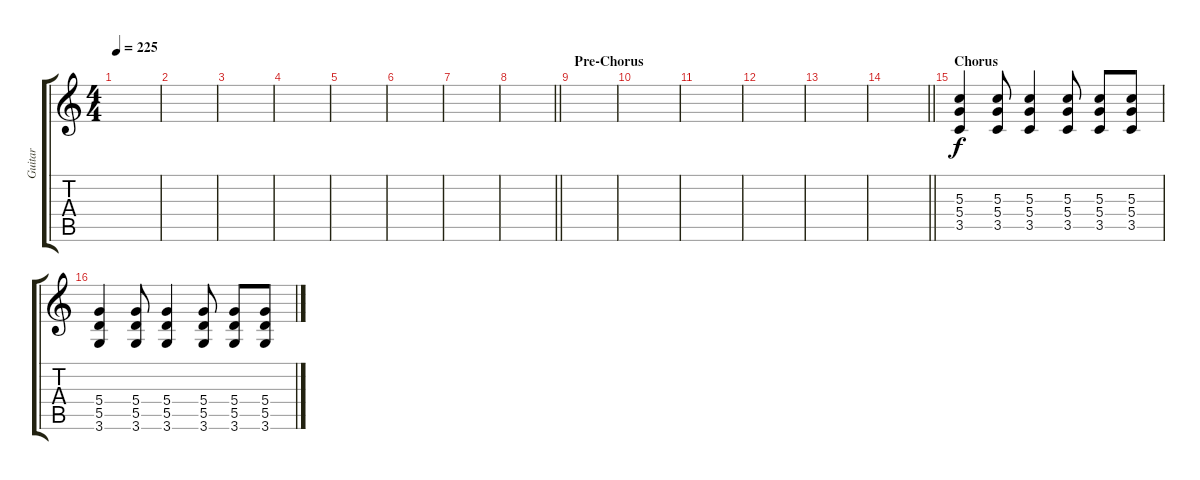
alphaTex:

\track ("Guitar" "Guitar") {instrument distortionguitar}
\staff {score tabs}
\tuning (E4 B3 G3 D3 A2 E2) {hide}
\ts (4 4)
\tempo 225
\clef g2
\ks c
|
|
|
|
|
|
|
\barLineRight lightlight
|
\section ("" "Pre-Chorus")
|
|
|
|
|
\barLineRight lightlight
|
\section ("" "Chorus")
(5.3 5.4 3.5).4 (5.3 5.4 3.5).8 (5.3 5.4 3.5).4 (5.3 5.4 3.5).8 (5.3 5.4 3.5).8 (5.3 5.4 3.5).8 |
(5.4 5.5 3.6).4 (5.4 5.5 3.6).8 (5.4 5.5 3.6).4 (5.4 5.5 3.6).8 (5.4 5.5 3.6).8 (5.4 5.5 3.6).8
